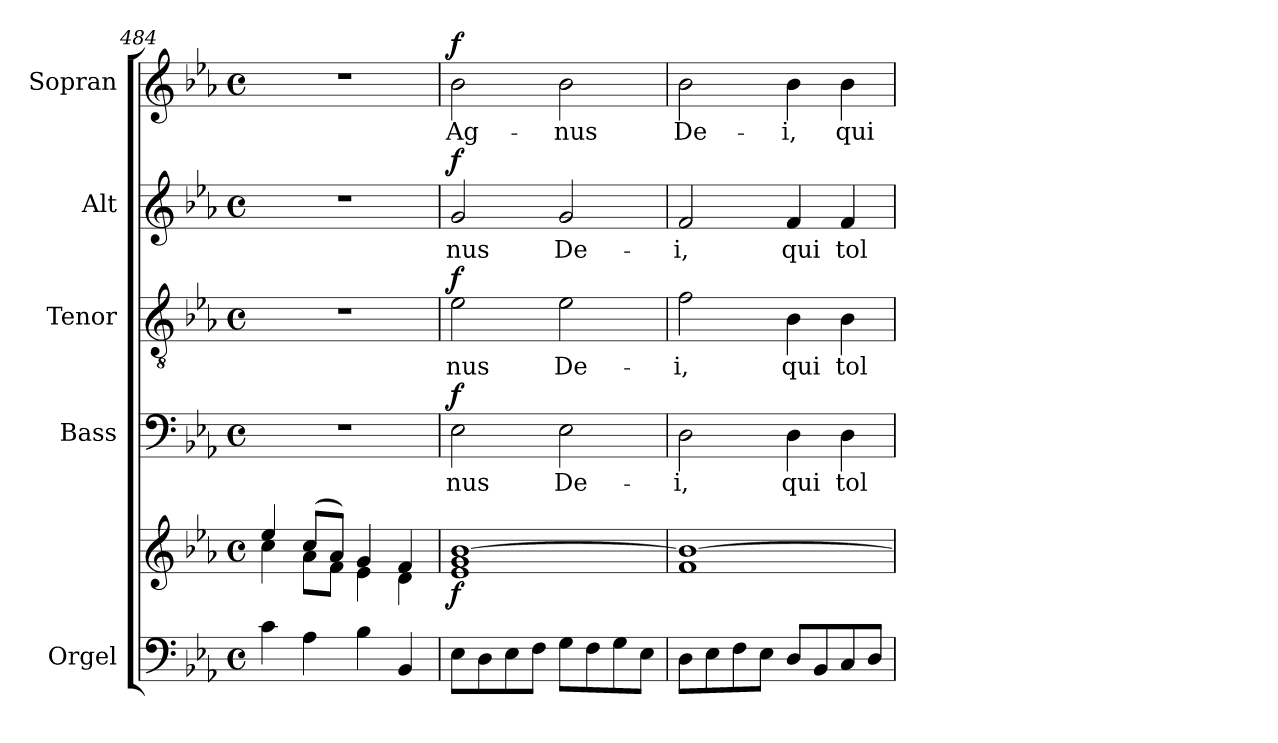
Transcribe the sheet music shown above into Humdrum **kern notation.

**kern	**kern	**dynam	**kern	**text	**dynam	**kern	**text	**dynam	**kern	**text	**dynam	**kern	**text	**dynam
*part5	*part5	*part5	*part4	*part4	*part4	*part3	*part3	*part3	*part2	*part2	*part2	*part1	*part1	*part1
*staff6	*staff5	*staff5/6	*staff4	*staff4	*staff4	*staff3	*staff3	*staff3	*staff2	*staff2	*staff2	*staff1	*staff1	*staff1
*I"Orgel	*	*	*I"Bass	*	*	*I"Tenor	*	*	*I"Alt	*	*	*I"Sopran	*	*
*I'Org.	*	*	*I'B.	*	*	*I'T.	*	*	*I'A.	*	*	*I'S.	*	*
*clefF4	*clefG2	*	*clefF4	*	*	*clefGv2	*	*	*clefG2	*	*	*clefG2	*	*
*k[b-e-a-]	*k[b-e-a-]	*	*k[b-e-a-]	*	*	*k[b-e-a-]	*	*	*k[b-e-a-]	*	*	*k[b-e-a-]	*	*
*E-:	*E-:	*	*E-:	*	*	*E-:	*	*	*E-:	*	*	*E-:	*	*
*M4/4	*M4/4	*	*M4/4	*	*	*M4/4	*	*	*M4/4	*	*	*M4/4	*	*
*met(c)	*met(c)	*	*met(c)	*	*	*met(c)	*	*	*met(c)	*	*	*met(c)	*	*
=484	=484	=484	=484	=484	=484	=484	=484	=484	=484	=484	=484	=484	=484	=484
*	*^	*	*	*	*	*	*	*	*	*	*	*	*	*
4c\	4ee-/	4cc\	.	1r	.	.	1r	.	.	1r	.	.	1r	.	.
4A-\	(>8cc/L	8a-\L	.	.	.	.	.	.	.	.	.	.	.	.	.
.	8a-/J)	8f\J	.	.	.	.	.	.	.	.	.	.	.	.	.
4B-\	4g/	4e-\	.	.	.	.	.	.	.	.	.	.	.	.	.
4BB-/	4f/	4d\	.	.	.	.	.	.	.	.	.	.	.	.	.
=485	=485	=485	=485	=485	=485	=485	=485	=485	=485	=485	=485	=485	=485	=485	=485
!	!	!	!LO:DY:b	!	!LO:LY:b	!LO:DY:a	!	!LO:LY:b	!LO:DY:a	!	!LO:LY:b	!LO:DY:a	!	!LO:LY:b	!LO:DY:a
8E-\L	1g [>1b-	1e-	f	2E-\	-nus	f	2e-\	-nus	f	2g/	-nus	f	2b-\	Ag-	f
8D\	.	.	.	.	.	.	.	.	.	.	.	.	.	.	.
8E-\	.	.	.	.	.	.	.	.	.	.	.	.	.	.	.
8F\J	.	.	.	.	.	.	.	.	.	.	.	.	.	.	.
!	!	!	!	!	!LO:LY:b	!	!	!LO:LY:b	!	!	!LO:LY:b	!	!	!LO:LY:b	!
8G\L	.	.	.	2E-\	De-	.	2e-\	De-	.	2g/	De-	.	2b-\	-nus	.
8F\	.	.	.	.	.	.	.	.	.	.	.	.	.	.	.
8G\	.	.	.	.	.	.	.	.	.	.	.	.	.	.	.
8E-\J	.	.	.	.	.	.	.	.	.	.	.	.	.	.	.
=486	=486	=486	=486	=486	=486	=486	=486	=486	=486	=486	=486	=486	=486	=486	=486
!	!	!	!	!	!LO:LY:b	!	!	!LO:LY:b	!	!	!LO:LY:b	!	!	!LO:LY:b	!
8D\L	1b-_	1f	.	2D\	-i,	.	2f\	-i,	.	2f/	-i,	.	2b-\	De-	.
8E-\	.	.	.	.	.	.	.	.	.	.	.	.	.	.	.
8F\	.	.	.	.	.	.	.	.	.	.	.	.	.	.	.
8E-\J	.	.	.	.	.	.	.	.	.	.	.	.	.	.	.
!	!	!	!	!	!LO:LY:b	!	!	!LO:LY:b	!	!	!LO:LY:b	!	!	!LO:LY:b	!
8D/L	.	.	.	4D\	qui	.	4B-\	qui	.	4f/	qui	.	4b-\	-i,	.
8BB-/	.	.	.	.	.	.	.	.	.	.	.	.	.	.	.
!	!	!	!	!	!LO:LY:b	!	!	!LO:LY:b	!	!	!LO:LY:b	!	!	!LO:LY:b	!
8C/	.	.	.	4D\	tol-	.	4B-\	tol-	.	4f/	tol-	.	4b-\	qui	.
8D/J	.	.	.	.	.	.	.	.	.	.	.	.	.	.	.
*	*v	*v	*	*	*	*	*	*	*	*	*	*	*	*	*
=	=	=	=	=	=	=	=	=	=	=	=	=	=	=
*-	*-	*-	*-	*-	*-	*-	*-	*-	*-	*-	*-	*-	*-	*-
